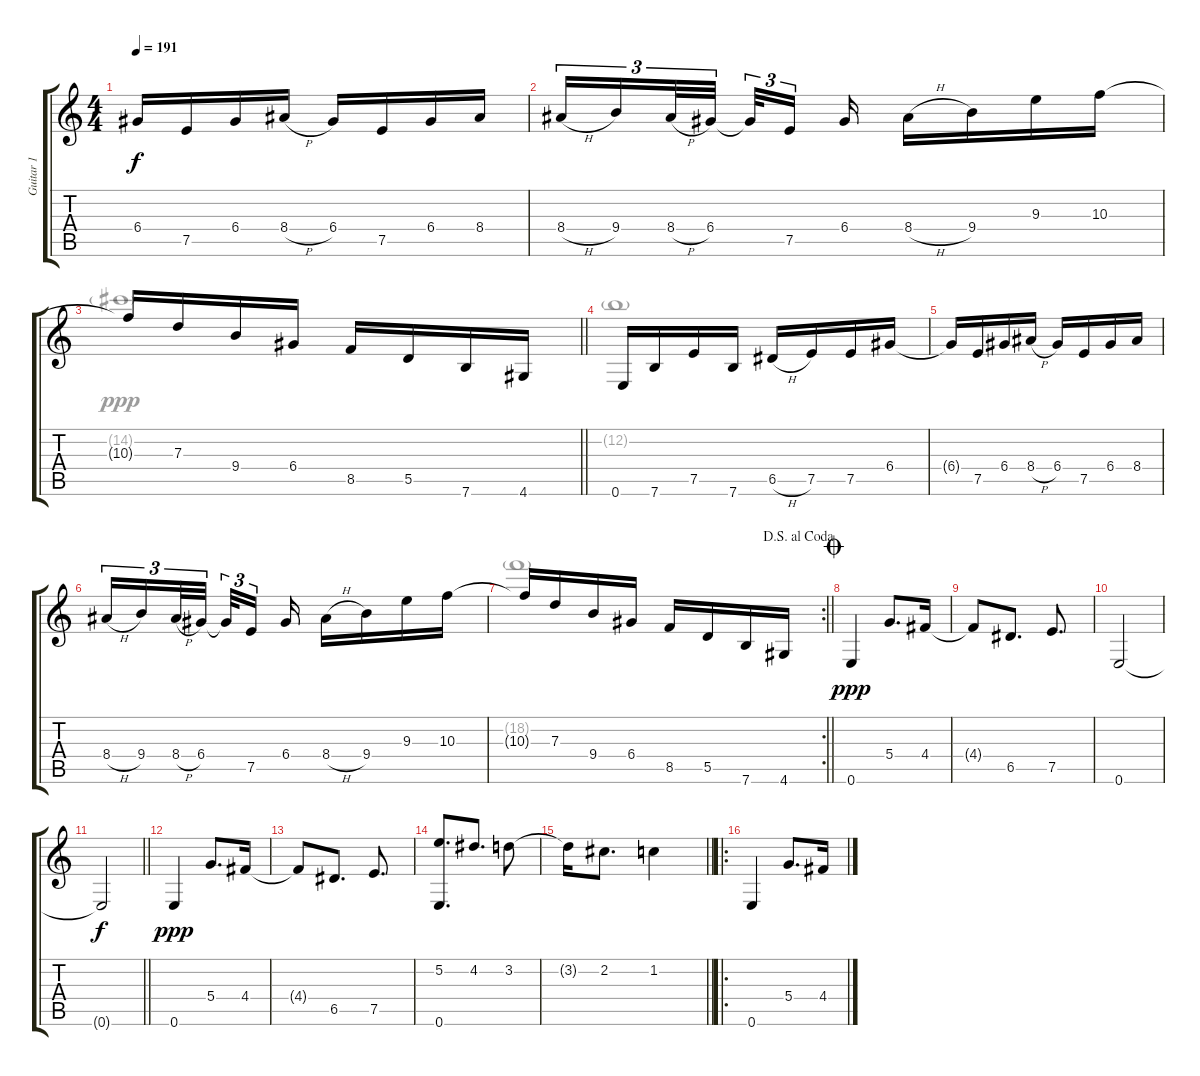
\track ("Guitar 1" "Guitar 1") {instrument distortionguitar}
\staff {score tabs}
\tuning (E4 B3 G3 D3 A2 E2) {hide}
\voice
\ts (4 4)
\tempo 191
\clef g2
\ks c
6.4{t}.16{dy f} 7.5.16 6.4.16 8.4{h}.16 6.4.16 7.5.16 6.4.16 8.4.16 |
8.4{h}.16{tu (3 2)} 9.4.16{tu (3 2)} 8.4{h}.32{tu (3 2)} 6.4.32{tu (3 2) beam splitsecondary} 6.4{t}.32{tu (3 2)} 7.5.16{tu (3 2) beam splitsecondary} 6.4.16 8.4{h}.16 9.4.16 9.3.16 10.3.16 |
\barLineRight lightlight
10.3{t}.16 7.3.16 9.4.16 6.4.16 8.5.16 5.5.16 7.6.16 4.6.16 |
0.6.16 7.6.16 7.5.16 7.6.16 6.5{h}.16 7.5.16 7.5.16 6.4.16 |
6.4{t}.16 7.5.16 6.4.16 8.4{h}.16 6.4.16 7.5.16 6.4.16 8.4.16 |
8.4{h}.16{tu (3 2)} 9.4.16{tu (3 2)} 8.4{h}.32{tu (3 2)} 6.4.32{tu (3 2) beam splitsecondary} 6.4{t}.32{tu (3 2)} 7.5.16{tu (3 2) beam splitsecondary} 6.4.16 8.4{h}.16 9.4.16 9.3.16 10.3.16 |
\rc 2
\jump dalsegnoalcoda
\barLineRight lightlight
10.3{t}.16 7.3.16 9.4.16 6.4.16 8.5.16 5.5.16 7.6.16 4.6.16 |
\jump coda
0.6.4{dy ppp} 5.4.8{d} 4.4.16 |
4.4{t}.8 6.5.8{d} 7.5.8{d} |
0.6.2 |
\barLineRight lightlight
0.6{t}.2{dy f} |
0.6.4{dy ppp} 5.4.8{d} 4.4.16 |
4.4{t}.8 6.5.8{d} 7.5.8{d} |
(5.2 0.6).8{d} 4.2.8{d} 3.2.8 |
\barLineRight lightlight
3.2{t}.16 2.2.8{d} 1.2.4 |
\ro
0.6.4 5.4.8{d} 4.4.16
\voice
\clef g2
\ottava regular
\simile none
\ks c
|
|
\barLineRight lightlight
14.2{g}.1 |
12.2{g}.1 |
|
|
\barLineRight lightlight
18.2{g}.1 |
|
|
|
\barLineRight lightlight
|
|
|
|
\barLineRight lightlight
|
